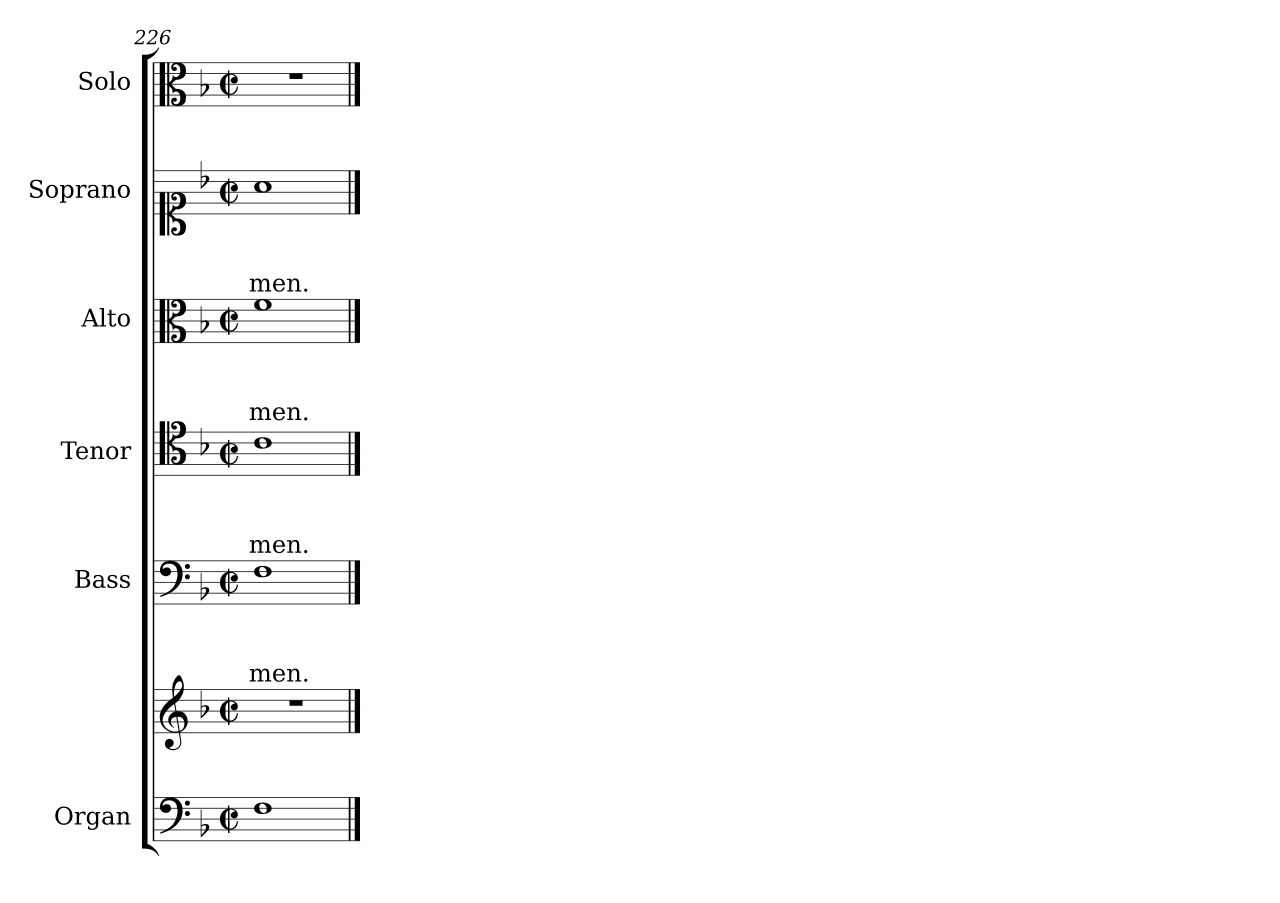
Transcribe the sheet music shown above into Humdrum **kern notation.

**kern	**kern	**kern	**text	**text	**text	**kern	**text	**text	**text	**kern	**text	**text	**text	**kern	**text	**text	**text	**kern
*part6	*part6	*part5	*part5	*part5	*part5	*part4	*part4	*part4	*part4	*part3	*part3	*part3	*part3	*part2	*part2	*part2	*part2	*part1
*staff7	*staff6	*staff5	*staff5	*staff5	*staff5	*staff4	*staff4	*staff4	*staff4	*staff3	*staff3	*staff3	*staff3	*staff2	*staff2	*staff2	*staff2	*staff1
*I"Organ	*	*I"Bass	*	*	*	*I"Tenor	*	*	*	*I"Alto	*	*	*	*I"Soprano	*	*	*	*I"Solo
*I'Org.	*	*I'B	*	*	*	*I'T	*	*	*	*I'A	*	*	*	*I'S	*	*	*	*
*clefF4	*clefG2	*clefF4	*	*	*	*clefC4	*	*	*	*clefC3	*	*	*	*clefC1	*	*	*	*clefC3
*k[b-]	*k[b-]	*k[b-]	*	*	*	*k[b-]	*	*	*	*k[b-]	*	*	*	*k[b-]	*	*	*	*k[b-]
*d:	*d:	*d:	*	*	*	*d:	*	*	*	*d:	*	*	*	*d:	*	*	*	*d:
*M2/2	*M2/2	*M2/2	*	*	*	*M2/2	*	*	*	*M2/2	*	*	*	*M2/2	*	*	*	*M2/2
*met(c|)	*met(c|)	*met(c|)	*	*	*	*met(c|)	*	*	*	*met(c|)	*	*	*	*met(c|)	*	*	*	*met(c|)
=226	=226	=226	=226	=226	=226	=226	=226	=226	=226	=226	=226	=226	=226	=226	=226	=226	=226	=226
!	!	!	!	!	!LO:LY:b	!	!	!	!LO:LY:b	!	!	!	!LO:LY:b	!	!	!	!LO:LY:b	!
1F	1r	1F	.	.	-men.	1c	.	.	-men.	1f	.	.	-men.	1a	.	.	-men.	1r
==	==	==	==	==	==	==	==	==	==	==	==	==	==	==	==	==	==	==
*-	*-	*-	*-	*-	*-	*-	*-	*-	*-	*-	*-	*-	*-	*-	*-	*-	*-	*-
